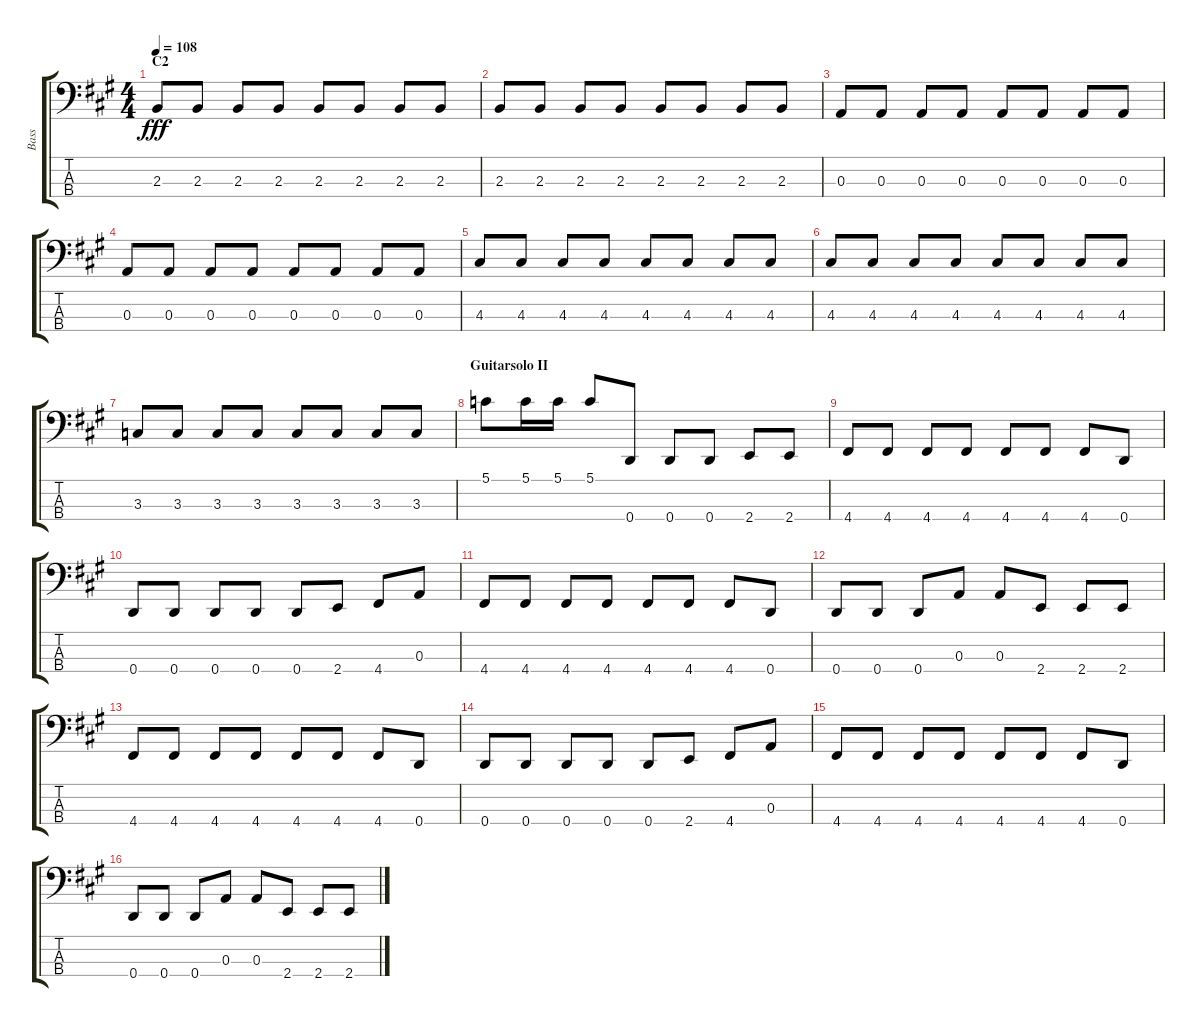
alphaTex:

\track ("Bass" "Bass") {instrument electricbassfinger}
\staff {score tabs}
\tuning (G2 D2 A1 D1) {hide}
\ts (4 4)
\section ("" "C2")
\tempo 108
\clef f4
\ks a
2.3.8{dy fff} 2.3.8 2.3.8 2.3.8 2.3.8 2.3.8 2.3.8 2.3.8 |
2.3.8 2.3.8 2.3.8 2.3.8 2.3.8 2.3.8 2.3.8 2.3.8 |
0.3.8 0.3.8 0.3.8 0.3.8 0.3.8 0.3.8 0.3.8 0.3.8 |
0.3.8 0.3.8 0.3.8 0.3.8 0.3.8 0.3.8 0.3.8 0.3.8 |
4.3.8 4.3.8 4.3.8 4.3.8 4.3.8 4.3.8 4.3.8 4.3.8 |
4.3.8 4.3.8 4.3.8 4.3.8 4.3.8 4.3.8 4.3.8 4.3.8 |
3.3.8 3.3.8 3.3.8 3.3.8 3.3.8 3.3.8 3.3.8 3.3.8 |
\section ("" "Guitarsolo II")
5.1.8 5.1.16 5.1.16 5.1.8 0.4.8 0.4.8 0.4.8 2.4.8 2.4.8 |
4.4.8 4.4.8 4.4.8 4.4.8 4.4.8 4.4.8 4.4.8 0.4.8 |
0.4.8 0.4.8 0.4.8 0.4.8 0.4.8 2.4.8 4.4.8 0.3.8 |
4.4.8 4.4.8 4.4.8 4.4.8 4.4.8 4.4.8 4.4.8 0.4.8 |
0.4.8 0.4.8 0.4.8 0.3.8 0.3.8 2.4.8 2.4.8 2.4.8 |
4.4.8 4.4.8 4.4.8 4.4.8 4.4.8 4.4.8 4.4.8 0.4.8 |
0.4.8 0.4.8 0.4.8 0.4.8 0.4.8 2.4.8 4.4.8 0.3.8 |
4.4.8 4.4.8 4.4.8 4.4.8 4.4.8 4.4.8 4.4.8 0.4.8 |
0.4.8 0.4.8 0.4.8 0.3.8 0.3.8 2.4.8 2.4.8 2.4.8
